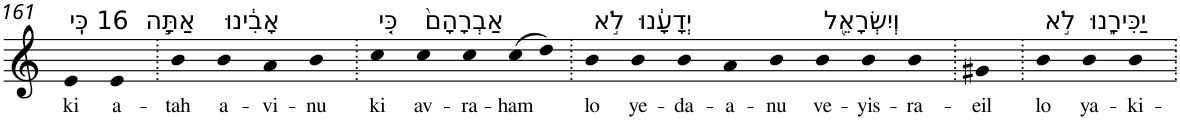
**kern	**text
*part1	*part1
*staff1	*staff1
*I"Piano	*
*I'Pno	*
!!LO:PB:g=z
*clefG2	*
*k[]	*
=161	=161
!LO:TX:a:t=16 כִּֽי	!
!	!LO:LY:b
4e	ki
!LO:TX:a:t=אַתָּ֣ה	!
!	!LO:LY:b
4e	a-
=162.	=162.
!	!LO:LY:b
4b	-tah
!LO:TX:a:t=אָבִ֔ינוּ	!
!	!LO:LY:b
4b	a-
!	!LO:LY:b
4a	-vi-
!	!LO:LY:b
4b	-nu
=163.	=163.
!LO:TX:a:t=כִּ֤י	!
!	!LO:LY:b
4cc	ki
!LO:TX:a:t=אַבְרָהָם֙	!
!	!LO:LY:b
4cc	av-
!	!LO:LY:b
4cc	-ra-
!	!LO:LY:b
(8cc	-ham
8dd)	.
=164.	=164.
!LO:TX:a:t=לֹ֣א	!
!	!LO:LY:b
4b	lo
!LO:TX:a:t=יְדָעָ֔נוּ	!
!	!LO:LY:b
4b	ye-
!	!LO:LY:b
4b	-da-
!	!LO:LY:b
4a	-a-
!	!LO:LY:b
4b	-nu
!LO:TX:a:t=וְיִשְׂרָאֵ֖ל	!
!	!LO:LY:b
4b	ve-
!	!LO:LY:b
4b	-yis-
!	!LO:LY:b
4b	-ra-
=165.	=165.
!	!LO:LY:b
4g#X	-eil
=166.	=166.
!LO:TX:a:t=לֹ֣א	!
!	!LO:LY:b
4b	lo
!LO:TX:a:t=יַכִּירָ֑נוּ	!
!	!LO:LY:b
4b	ya-
!	!LO:LY:b
4b	-ki-
=.	=.
*-	*-
